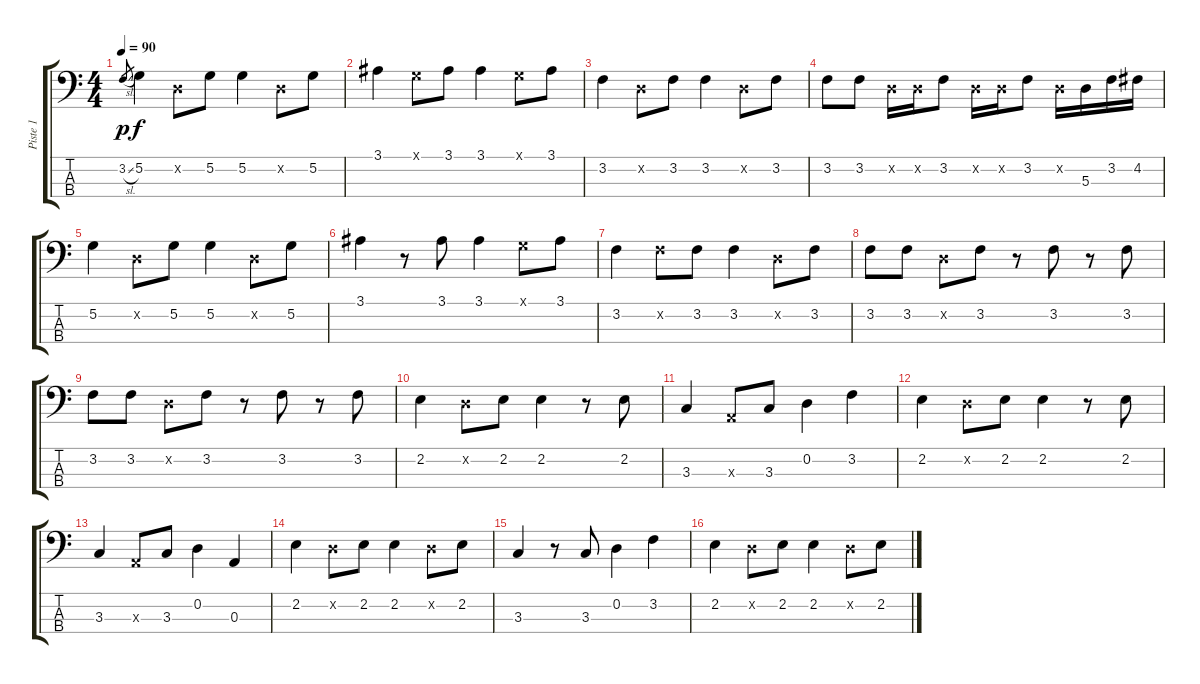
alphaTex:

\track ("Piste 1" "Piste 1") {instrument acousticguitarnylon}
\staff {score tabs}
\tuning (G2 D2 A1 E1) {hide}
\ts (4 4)
\tempo 90
\clef f4
\ks c
3.2{sl}.8{gr dy p} 5.2.4{dy f} 0.2{x}.8 5.2.8 5.2.4 0.2{x}.8 5.2.8 |
3.1.4 0.1{x}.8 3.1.8 3.1.4 0.1{x}.8 3.1.8 |
3.2.4 0.2{x}.8 3.2.8 3.2.4 0.2{x}.8 3.2.8 |
3.2.8 3.2.8 0.2{x}.16 0.2{x}.16 3.2.8 0.2{x}.16 0.2{x}.16 3.2.8 0.2{x}.16 5.3.16 3.2.16 4.2.16 |
5.2.4 0.2{x}.8 5.2.8 5.2.4 0.2{x}.8 5.2.8 |
3.1.4 r.8 3.1.8 3.1.4 0.1{x}.8 3.1.8 |
3.2.4 3.2{x}.8 3.2.8 3.2.4 0.2{x}.8 3.2.8 |
3.2.8 3.2.8 0.2{x}.8 3.2.8 r.8 3.2.8 r.8 3.2.8 |
3.2.8 3.2.8 0.2{x}.8 3.2.8 r.8 3.2.8 r.8 3.2.8 |
2.2.4 0.2{x}.8 2.2.8 2.2.4 r.8 2.2.8 |
3.3.4 0.3{x}.8 3.3.8 0.2.4 3.2.4 |
2.2.4 0.2{x}.8 2.2.8 2.2.4 r.8 2.2.8 |
3.3.4 0.3{x}.8 3.3.8 0.2.4 0.3.4 |
2.2.4 0.2{x}.8 2.2.8 2.2.4 0.2{x}.8 2.2.8 |
3.3.4 r.8 3.3.8 0.2.4 3.2.4 |
2.2.4 0.2{x}.8 2.2.8 2.2.4 0.2{x}.8 2.2.8
